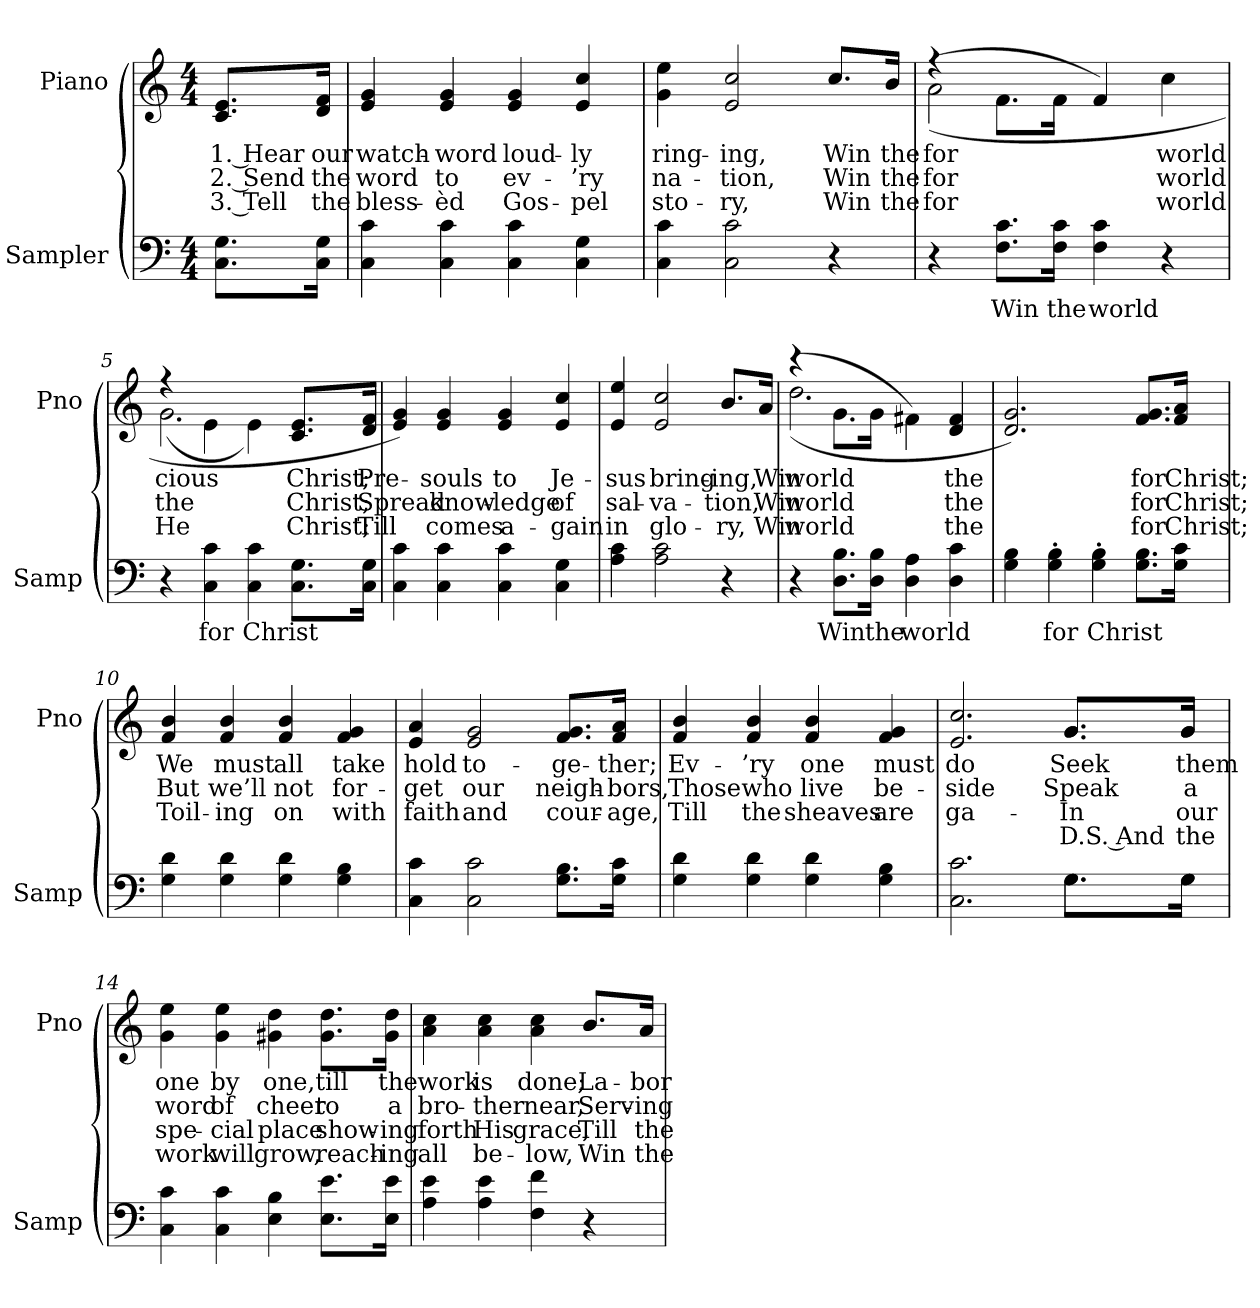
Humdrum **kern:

**kern	**text	**kern	**text	**text	**text	**text
*part2	*part2	*part1	*part1	*part1	*part1	*part1
*staff2	*staff2	*staff1	*staff1	*staff1	*staff1	*staff1
*I"Sampler	*	*I"Piano	*	*	*	*
*I'Samp	*	*I'Pno	*	*	*	*
*clefF4	*	*clefG2	*	*	*	*
*M4/4	*	*M4/4	*	*	*	*
=1	=1	=1	=1	=1	=1	=1
8.C\ 8.G\L	.	8.c/ 8.e/L	1. Hear	2. Send	3. Tell	.
16C\ 16G\Jk	.	16d/ 16f/Jk	our	the	the	.
=2	=2	=2	=2	=2	=2	=2
4C 4c	.	4e 4g	watch-	word	bless-	.
4C 4c	.	4e 4g	-word	to	-èd	.
4C 4c	.	4e 4g	loud-	ev-	Gos-	.
4C 4G	.	4e 4cc	-ly	-’ry	-pel	.
=3	=3	=3	=3	=3	=3	=3
4C 4c	.	4g 4ee	ring-	na-	sto-	.
2C 2c	.	2e 2cc	-ing,	-tion,	-ry,	.
4r	.	8.cc/L	Win	Win	Win	.
.	.	16b/Jk	the	the	the	.
=4	=4	=4	=4	=4	=4	=4
*	*	*^	*	*	*	*
4r	.	(4r	(2a	for	for	for	.
8.F\ 8.c\L	Win	8.f\L	.	.	.	.	.
16F\ 16c\Jk	the	16f\Jk	.	.	.	.	.
4F 4c	world	4f)	2ryy	.	.	.	.
4r	.	4cc	.	world	world	world	.
=5	=5	=5	=5	=5	=5	=5	=5
4r	.	4r	(2.g	-cious	the	He	.
4C 4c	for	4e\	.	.	.	.	.
4C 4c	Christ	4e\)	.	.	.	.	.
8.C\ 8.G\L	.	8.c/ 8.e/L	4ryy	Christ;	Christ;	Christ;	.
16C\ 16G\Jk	.	16d/ 16f/Jk	.	Pre-	Spread	Till	.
*	*	*v	*v	*	*	*	*
=6	=6	=6	=6	=6	=6	=6
4C 4c	.	4e 4g)	.	.	.	.
4C 4c	.	4e 4g	souls	know-	comes	.
4C 4c	.	4e 4g	to	-ledge	a-	.
4C 4G	.	4e 4cc	Je-	of	-gain	.
=7	=7	=7	=7	=7	=7	=7
4A 4c	.	4e 4ee	-sus	sal-	in	.
2A 2c	.	2e 2cc	bring-	-va-	glo-	.
4r	.	8.b/L	-ing,	-tion,	-ry,	.
.	.	16a/Jk	Win	Win	Win	.
=8	=8	=8	=8	=8	=8	=8
*	*	*^	*	*	*	*
4r	.	(4r	(2.dd	world	world	world	.
8.D\ 8.B\L	Win	8.g\L	.	.	.	.	.
16D\ 16B\Jk	the	16g\Jk	.	.	.	.	.
4D 4A	world	4f#X\)	.	.	.	.	.
4D 4c	.	4d 4f#	4ryy	the	the	the	.
*	*	*v	*v	*	*	*	*
=9	=9	=9	=9	=9	=9	=9
4G 4B	.	2.d 2.g)	.	.	.	.
4G' 4B'	for	.	.	.	.	.
4G' 4B'	Christ	.	.	.	.	.
8.G\ 8.B\L	.	8.f/ 8.g/L	for	for	for	.
16G\ 16c\Jk	.	16f/ 16a/Jk	Christ;	Christ;	Christ;	.
=10	=10	=10	=10	=10	=10	=10
4G 4d	.	4f 4b	We	But	Toil-	.
4G 4d	.	4f 4b	must	we’ll	-ing	.
4G 4d	.	4f 4b	all	not	on	.
4G 4B	.	4f 4g	take	for-	with	.
=11	=11	=11	=11	=11	=11	=11
4C 4c	.	4e 4a	hold	-get	faith	.
2C 2c	.	2e 2g	to-	our	and	.
8.G\ 8.B\L	.	8.f/ 8.g/L	-ge-	neigh-	cour-	.
16G\ 16c\Jk	.	16f/ 16a/Jk	-ther;	-bors,	-age,	.
=12	=12	=12	=12	=12	=12	=12
4G 4d	.	4f 4b	Ev-	Those	Till	.
4G 4d	.	4f 4b	-’ry	who	the	.
4G 4d	.	4f 4b	one	live	sheaves	.
4G 4B	.	4f 4g	must	be-	are	.
=13	=13	=13	=13	=13	=13	=13
*^	*	*^	*	*	*	*
2.C 2.c	2.ryy	.	2.e 2.cc	2.ryy	do	-side	ga-	.
8.G\L	8.G\L	.	8.g/L	8.g/L	Seek	Speak	In	D.S. And
16G\Jk	16G\Jk	.	16g/Jk	16g/Jk	them	a	our	the
*v	*v	*	*	*	*	*	*	*
*	*	*v	*v	*	*	*	*
=14	=14	=14	=14	=14	=14	=14
4C 4c	.	4g 4ee	one	word	spe-	work
4C 4c	.	4g 4ee	by	of	-cial	will
4E 4B	.	4g#X 4dd	one,	cheer	place	grow,
8.E\ 8.e\L	.	8.g#\ 8.dd\L	till	to	show-	reach-
16E\ 16e\Jk	.	16g#\ 16dd\Jk	the	a	-ing	-ing
=15	=15	=15	=15	=15	=15	=15
4A 4e	.	4a 4cc	work	bro-	forth	all
4A 4e	.	4a 4cc	is	-ther	His	be-
4F 4f	.	4a 4cc	done;	near,	grace,	-low,
4r	.	8.b/L	La-	Serv-	Till	Win
.	.	16a/Jk	-bor	-ing	the	the
=	=	=	=	=	=	=
*-	*-	*-	*-	*-	*-	*-
